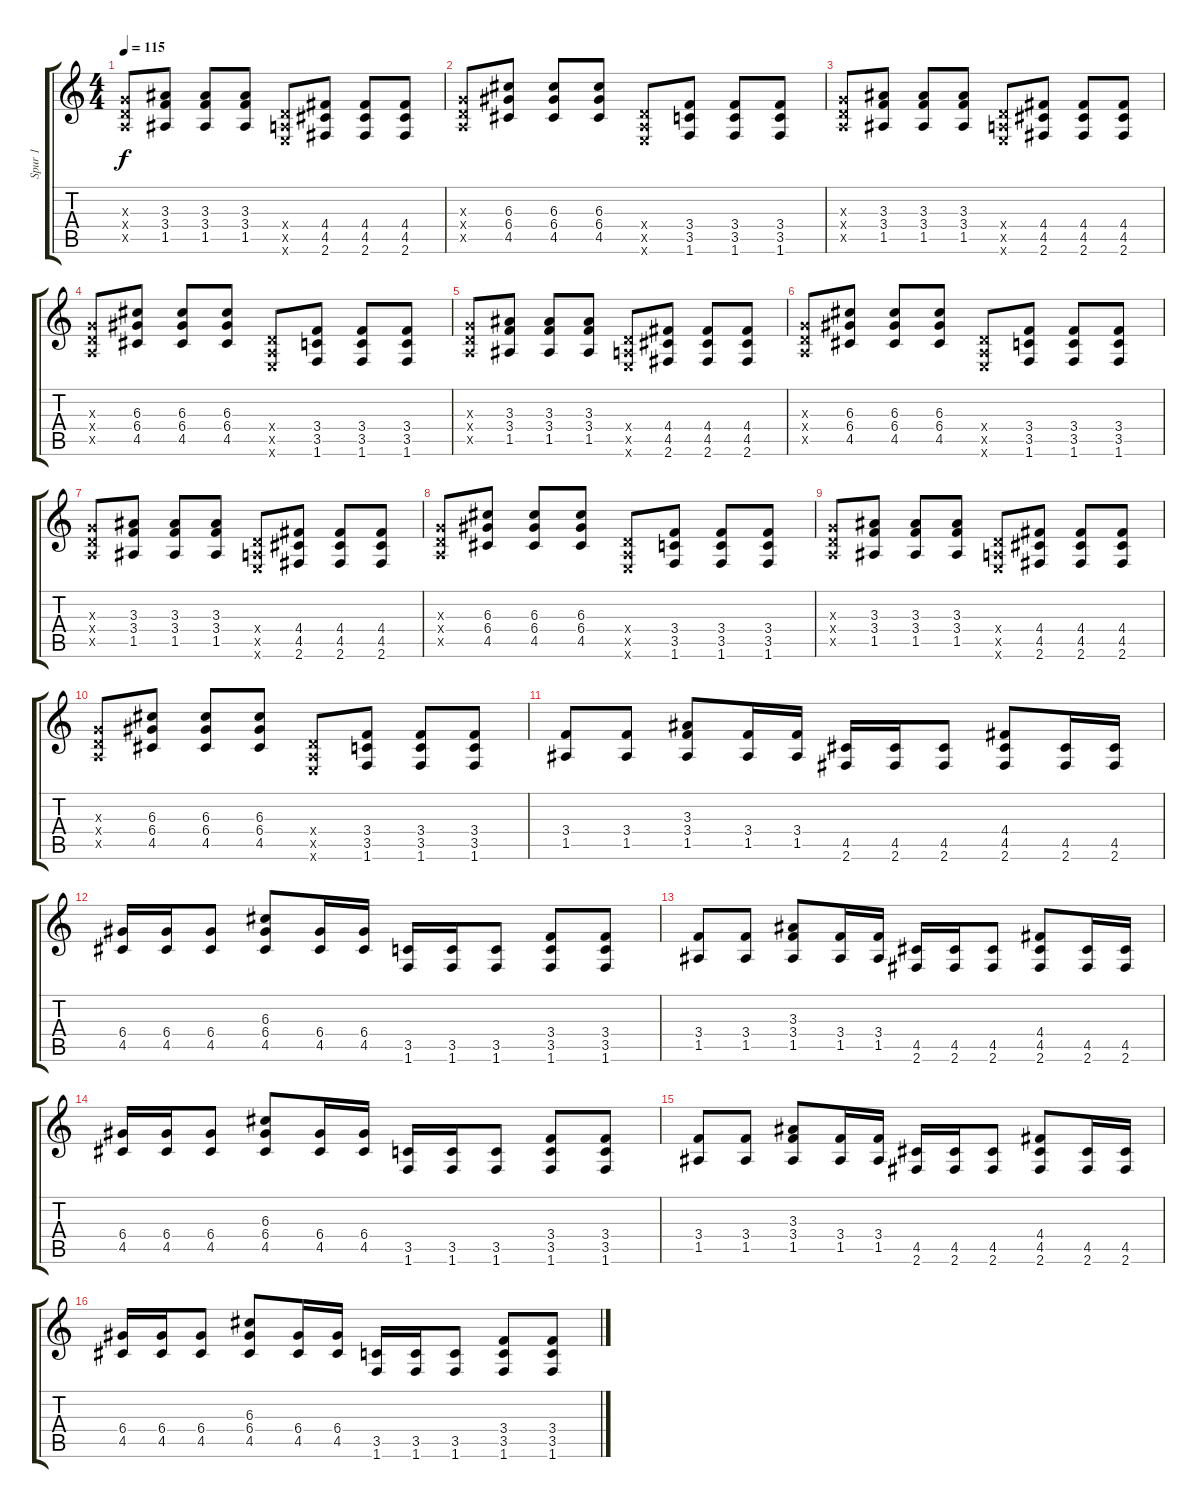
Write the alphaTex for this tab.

\track ("Spur 1" "Spur 1") {instrument distortionguitar}
\staff {score tabs}
\tuning (E4 B3 G3 D3 A2 E2) {hide}
\ts (4 4)
\tempo 115
\clef g2
\ks c
(0.3{x} 0.4{x} 0.5{x}).8{dy f} (3.3 3.4 1.5).8 (3.3 3.4 1.5).8 (3.3 3.4 1.5).8 (0.4{x} 0.5{x} 0.6{x}).8 (4.4 4.5 2.6).8 (4.4 4.5 2.6).8 (4.4 4.5 2.6).8 |
(0.3{x} 0.4{x} 0.5{x}).8 (6.3 6.4 4.5).8 (6.3 6.4 4.5).8 (6.3 6.4 4.5).8 (0.4{x} 0.5{x} 0.6{x}).8 (3.4 3.5 1.6).8 (3.4 3.5 1.6).8 (3.4 3.5 1.6).8 |
(0.3{x} 0.4{x} 0.5{x}).8 (3.3 3.4 1.5).8 (3.3 3.4 1.5).8 (3.3 3.4 1.5).8 (0.4{x} 0.5{x} 0.6{x}).8 (4.4 4.5 2.6).8 (4.4 4.5 2.6).8 (4.4 4.5 2.6).8 |
(0.3{x} 0.4{x} 0.5{x}).8 (6.3 6.4 4.5).8 (6.3 6.4 4.5).8 (6.3 6.4 4.5).8 (0.4{x} 0.5{x} 0.6{x}).8 (3.4 3.5 1.6).8 (3.4 3.5 1.6).8 (3.4 3.5 1.6).8 |
(0.3{x} 0.4{x} 0.5{x}).8 (3.3 3.4 1.5).8 (3.3 3.4 1.5).8 (3.3 3.4 1.5).8 (0.4{x} 0.5{x} 0.6{x}).8 (4.4 4.5 2.6).8 (4.4 4.5 2.6).8 (4.4 4.5 2.6).8 |
(0.3{x} 0.4{x} 0.5{x}).8 (6.3 6.4 4.5).8 (6.3 6.4 4.5).8 (6.3 6.4 4.5).8 (0.4{x} 0.5{x} 0.6{x}).8 (3.4 3.5 1.6).8 (3.4 3.5 1.6).8 (3.4 3.5 1.6).8 |
(0.3{x} 0.4{x} 0.5{x}).8 (3.3 3.4 1.5).8 (3.3 3.4 1.5).8 (3.3 3.4 1.5).8 (0.4{x} 0.5{x} 0.6{x}).8 (4.4 4.5 2.6).8 (4.4 4.5 2.6).8 (4.4 4.5 2.6).8 |
(0.3{x} 0.4{x} 0.5{x}).8 (6.3 6.4 4.5).8 (6.3 6.4 4.5).8 (6.3 6.4 4.5).8 (0.4{x} 0.5{x} 0.6{x}).8 (3.4 3.5 1.6).8 (3.4 3.5 1.6).8 (3.4 3.5 1.6).8 |
(0.3{x} 0.4{x} 0.5{x}).8 (3.3 3.4 1.5).8 (3.3 3.4 1.5).8 (3.3 3.4 1.5).8 (0.4{x} 0.5{x} 0.6{x}).8 (4.4 4.5 2.6).8 (4.4 4.5 2.6).8 (4.4 4.5 2.6).8 |
(0.3{x} 0.4{x} 0.5{x}).8 (6.3 6.4 4.5).8 (6.3 6.4 4.5).8 (6.3 6.4 4.5).8 (0.4{x} 0.5{x} 0.6{x}).8 (3.4 3.5 1.6).8 (3.4 3.5 1.6).8 (3.4 3.5 1.6).8 |
(3.4 1.5).8 (3.4 1.5).8 (3.3 3.4 1.5).8 (3.4 1.5).16 (3.4 1.5).16 (4.5 2.6).16 (4.5 2.6).16 (4.5 2.6).8 (4.4 4.5 2.6).8 (4.5 2.6).16 (4.5 2.6).16 |
(6.4 4.5).16 (6.4 4.5).16 (6.4 4.5).8 (6.3 6.4 4.5).8 (6.4 4.5).16 (6.4 4.5).16 (3.5 1.6).16 (3.5 1.6).16 (3.5 1.6).8 (3.4 3.5 1.6).8 (3.4 3.5 1.6).8 |
(3.4 1.5).8 (3.4 1.5).8 (3.3 3.4 1.5).8 (3.4 1.5).16 (3.4 1.5).16 (4.5 2.6).16 (4.5 2.6).16 (4.5 2.6).8 (4.4 4.5 2.6).8 (4.5 2.6).16 (4.5 2.6).16 |
(6.4 4.5).16 (6.4 4.5).16 (6.4 4.5).8 (6.3 6.4 4.5).8 (6.4 4.5).16 (6.4 4.5).16 (3.5 1.6).16 (3.5 1.6).16 (3.5 1.6).8 (3.4 3.5 1.6).8 (3.4 3.5 1.6).8 |
(3.4 1.5).8 (3.4 1.5).8 (3.3 3.4 1.5).8 (3.4 1.5).16 (3.4 1.5).16 (4.5 2.6).16 (4.5 2.6).16 (4.5 2.6).8 (4.4 4.5 2.6).8 (4.5 2.6).16 (4.5 2.6).16 |
(6.4 4.5).16 (6.4 4.5).16 (6.4 4.5).8 (6.3 6.4 4.5).8 (6.4 4.5).16 (6.4 4.5).16 (3.5 1.6).16 (3.5 1.6).16 (3.5 1.6).8 (3.4 3.5 1.6).8 (3.4 3.5 1.6).8
